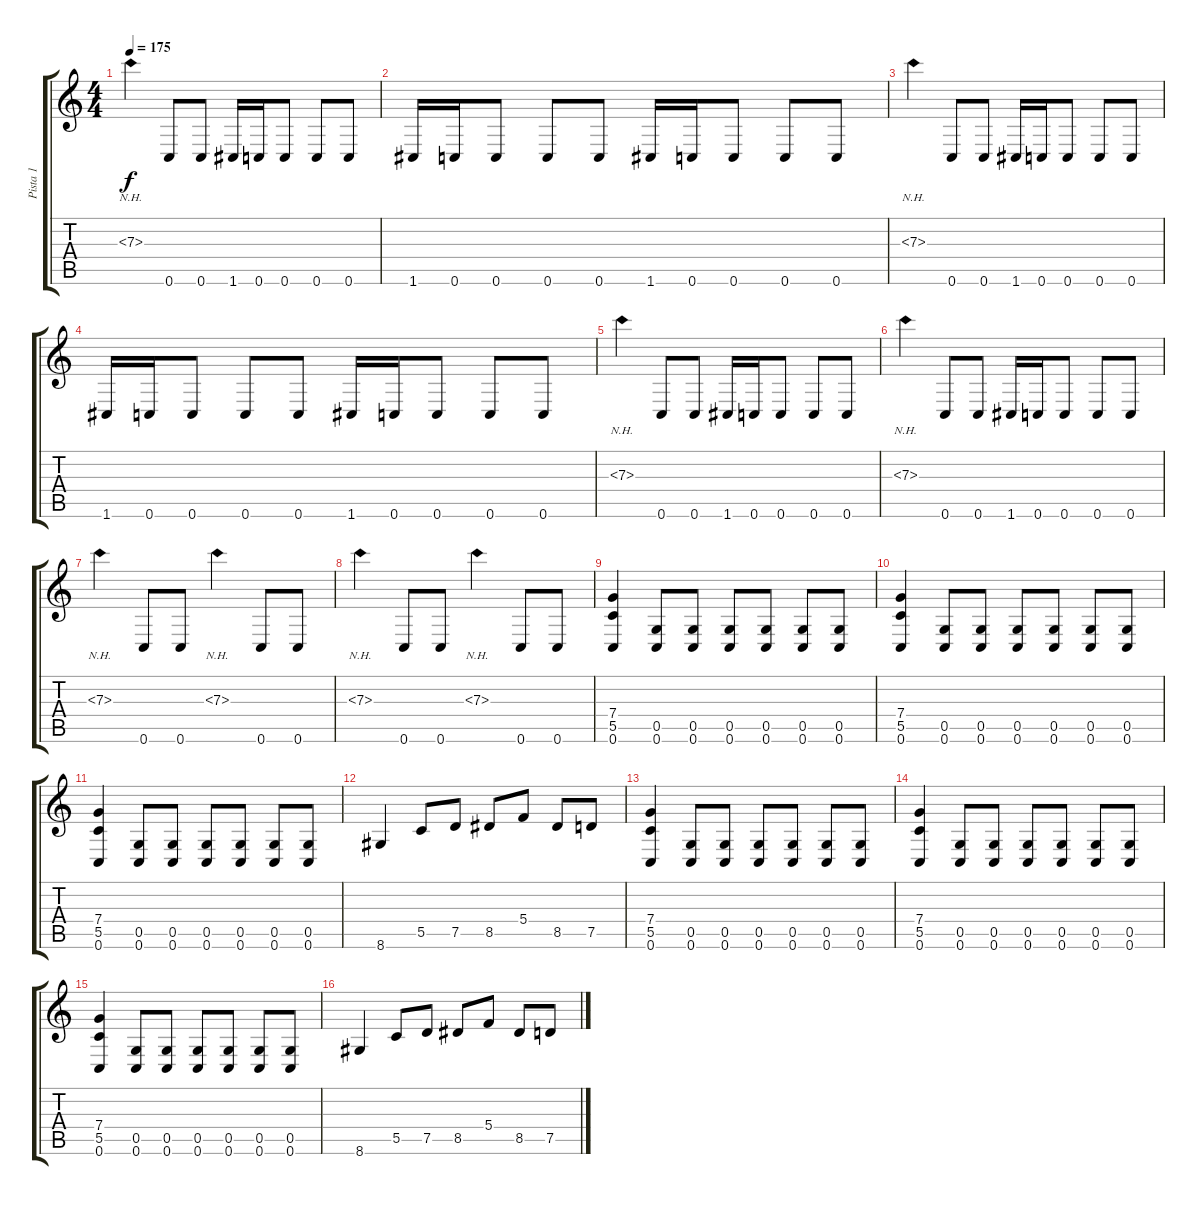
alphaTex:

\track ("Pista 1" "Pista 1") {instrument distortionguitar}
\staff {score tabs}
\tuning (D4 A3 F3 C3 G2 C2) {hide}
\ts (4 4)
\tempo 175
\clef g2
\ks c
7.3{nh}.4{dy f instrument distortionguitar} 0.6.8 0.6.8 1.6.16 0.6.16 0.6.8 0.6.8 0.6.8 |
1.6.16 0.6.16 0.6.8 0.6.8 0.6.8 1.6.16 0.6.16 0.6.8 0.6.8 0.6.8 |
7.3{nh}.4 0.6.8 0.6.8 1.6.16 0.6.16 0.6.8 0.6.8 0.6.8 |
1.6.16 0.6.16 0.6.8 0.6.8 0.6.8 1.6.16 0.6.16 0.6.8 0.6.8 0.6.8 |
7.3{nh}.4 0.6.8 0.6.8 1.6.16 0.6.16 0.6.8 0.6.8 0.6.8 |
7.3{nh}.4 0.6.8 0.6.8 1.6.16 0.6.16 0.6.8 0.6.8 0.6.8 |
7.3{nh}.4 0.6.8 0.6.8 7.3{nh}.4 0.6.8 0.6.8 |
7.3{nh}.4 0.6.8 0.6.8 7.3{nh}.4 0.6.8 0.6.8 |
(7.4 5.5 0.6).4 (0.5 0.6).8 (0.5 0.6).8 (0.5 0.6).8 (0.5 0.6).8 (0.5 0.6).8 (0.5 0.6).8 |
(7.4 5.5 0.6).4 (0.5 0.6).8 (0.5 0.6).8 (0.5 0.6).8 (0.5 0.6).8 (0.5 0.6).8 (0.5 0.6).8 |
(7.4 5.5 0.6).4 (0.5 0.6).8 (0.5 0.6).8 (0.5 0.6).8 (0.5 0.6).8 (0.5 0.6).8 (0.5 0.6).8 |
8.6.4 5.5.8 7.5.8 8.5.8 5.4.8 8.5.8 7.5.8 |
(7.4 5.5 0.6).4 (0.5 0.6).8 (0.5 0.6).8 (0.5 0.6).8 (0.5 0.6).8 (0.5 0.6).8 (0.5 0.6).8 |
(7.4 5.5 0.6).4 (0.5 0.6).8 (0.5 0.6).8 (0.5 0.6).8 (0.5 0.6).8 (0.5 0.6).8 (0.5 0.6).8 |
(7.4 5.5 0.6).4 (0.5 0.6).8 (0.5 0.6).8 (0.5 0.6).8 (0.5 0.6).8 (0.5 0.6).8 (0.5 0.6).8 |
8.6.4 5.5.8 7.5.8 8.5.8 5.4.8 8.5.8 7.5.8
